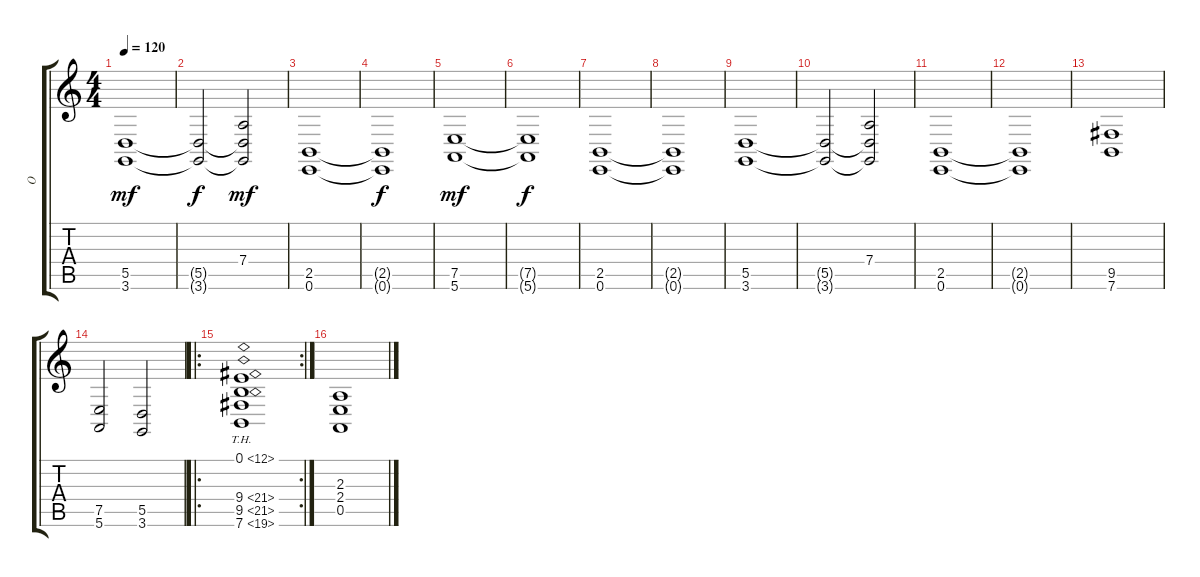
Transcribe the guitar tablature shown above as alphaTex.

\track ("O" "O") {instrument stringensemble1}
\staff {score tabs}
\tuning (E4 B3 G3 D3 A2 E2) {hide}
\ts (4 4)
\tempo 120
\clef g2
\ks c
(5.5 3.6).1{dy mf} |
(5.5{t} 3.6{t}).2{dy f} (7.4 5.5{t} 3.6{t}).2{dy mf} |
(2.5 0.6).1 |
(2.5{t} 0.6{t}).1{dy f} |
(7.5 5.6).1{dy mf} |
(7.5{t} 5.6{t}).1{dy f} |
(2.5 0.6).1 |
(2.5{t} 0.6{t}).1 |
(5.5 3.6).1 |
(5.5{t} 3.6{t}).2 (7.4 5.5{t} 3.6{t}).2 |
(2.5 0.6).1 |
(2.5{t} 0.6{t}).1 |
(9.5 7.6).1 |
(7.5 5.6).2 (5.5 3.6).2 |
\ro
\rc 2
(0.1{th 12} 9.4{th 12} 9.5{th 12} 7.6{th 12}).1 |
(2.3 2.4 0.5).1
